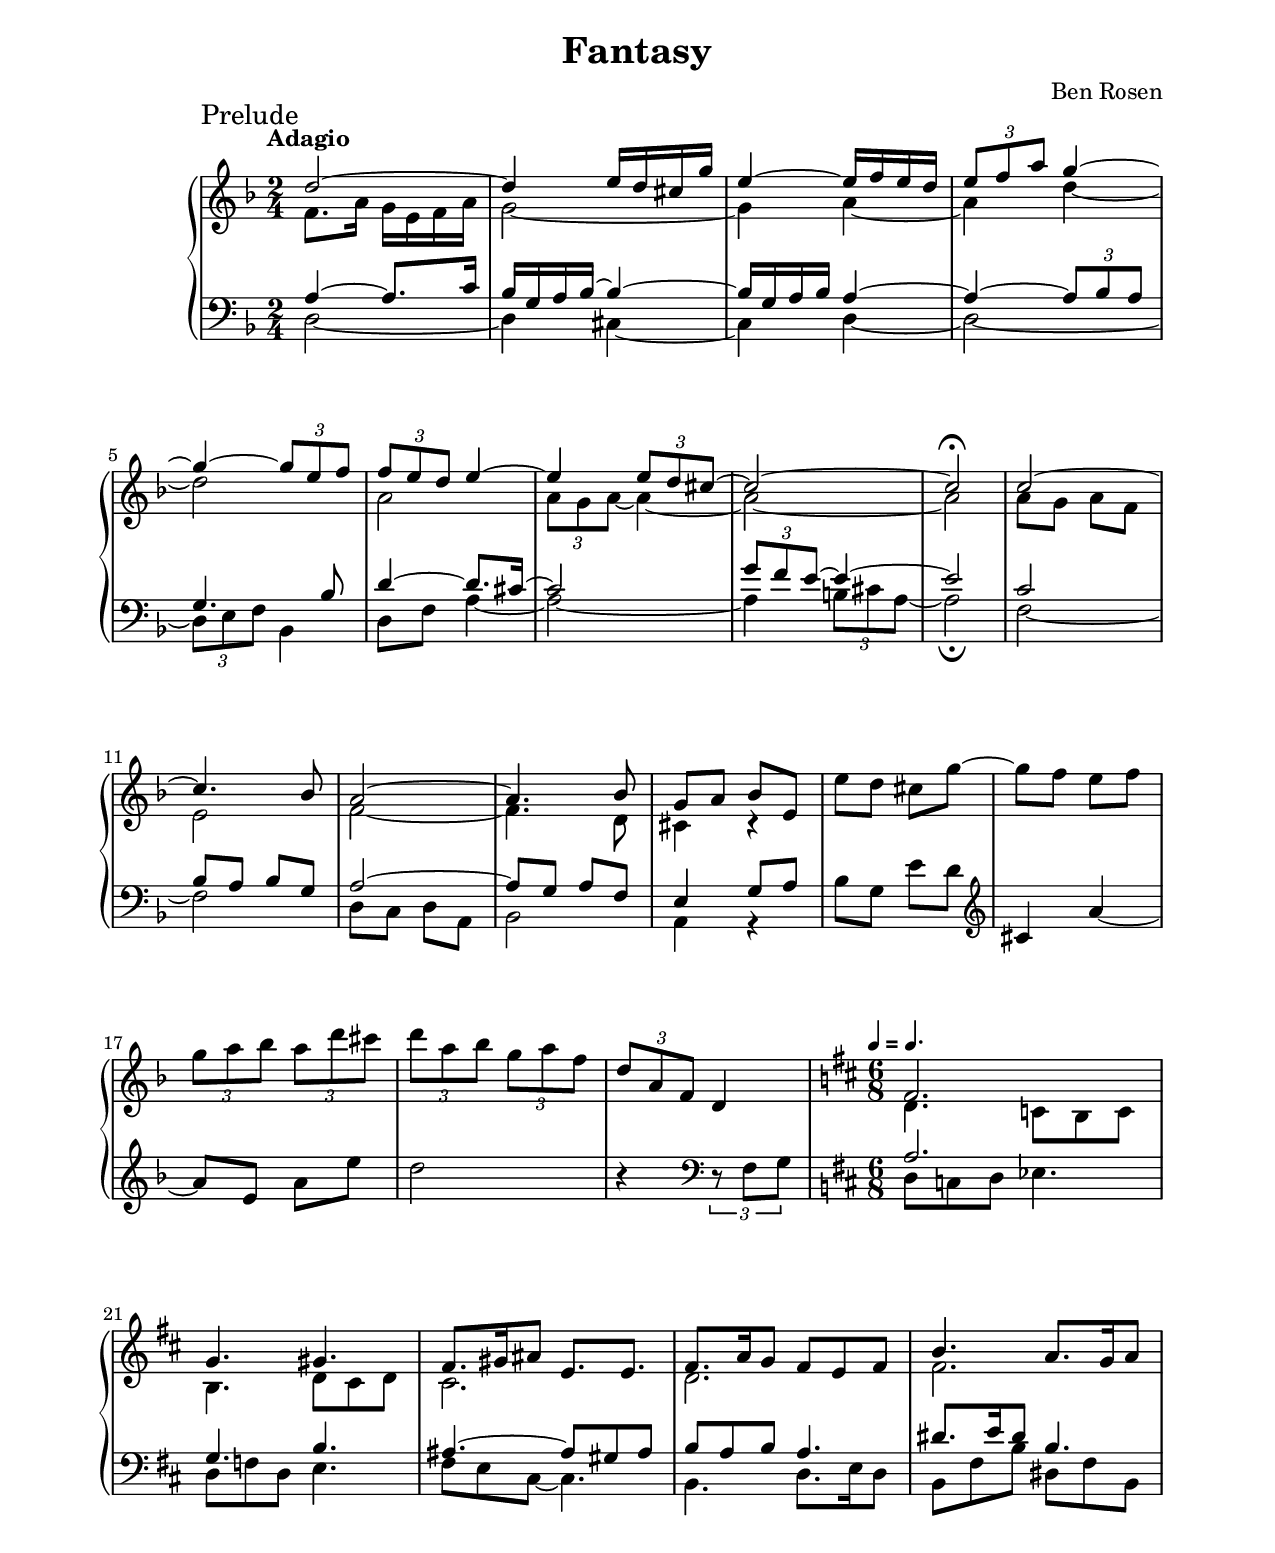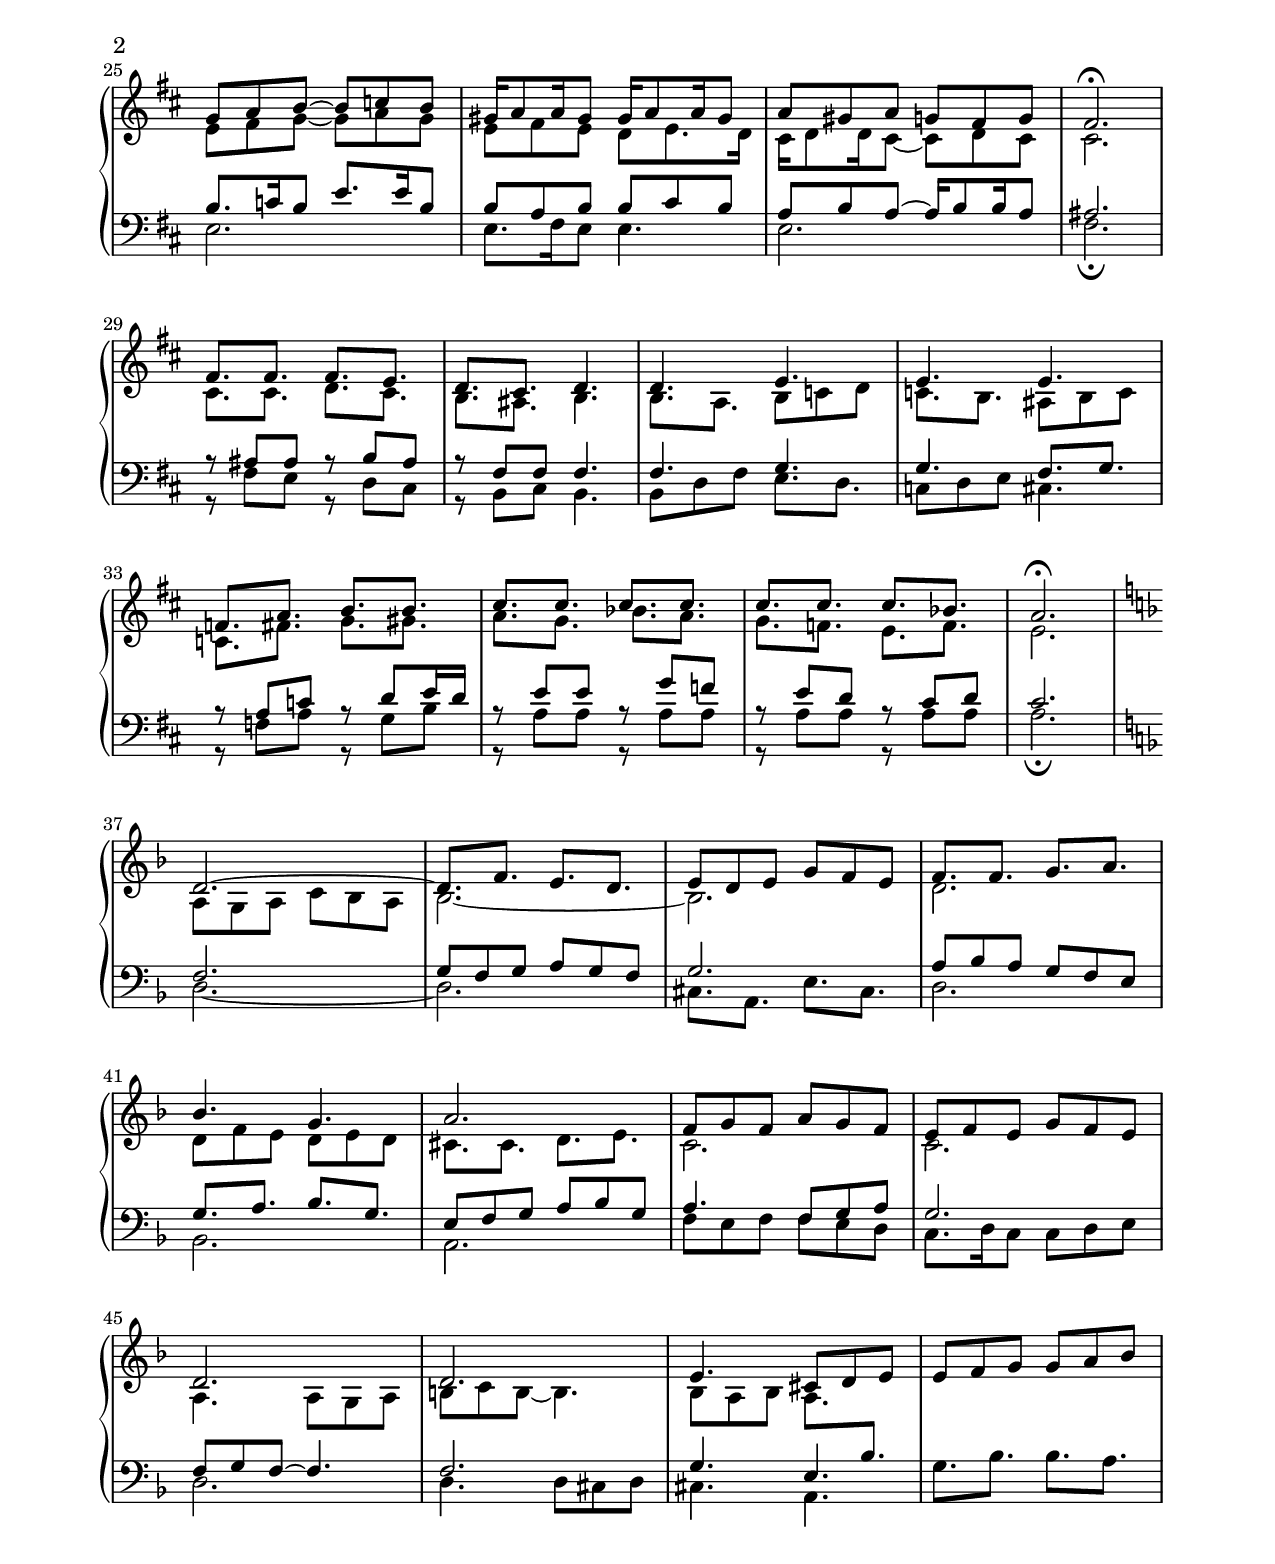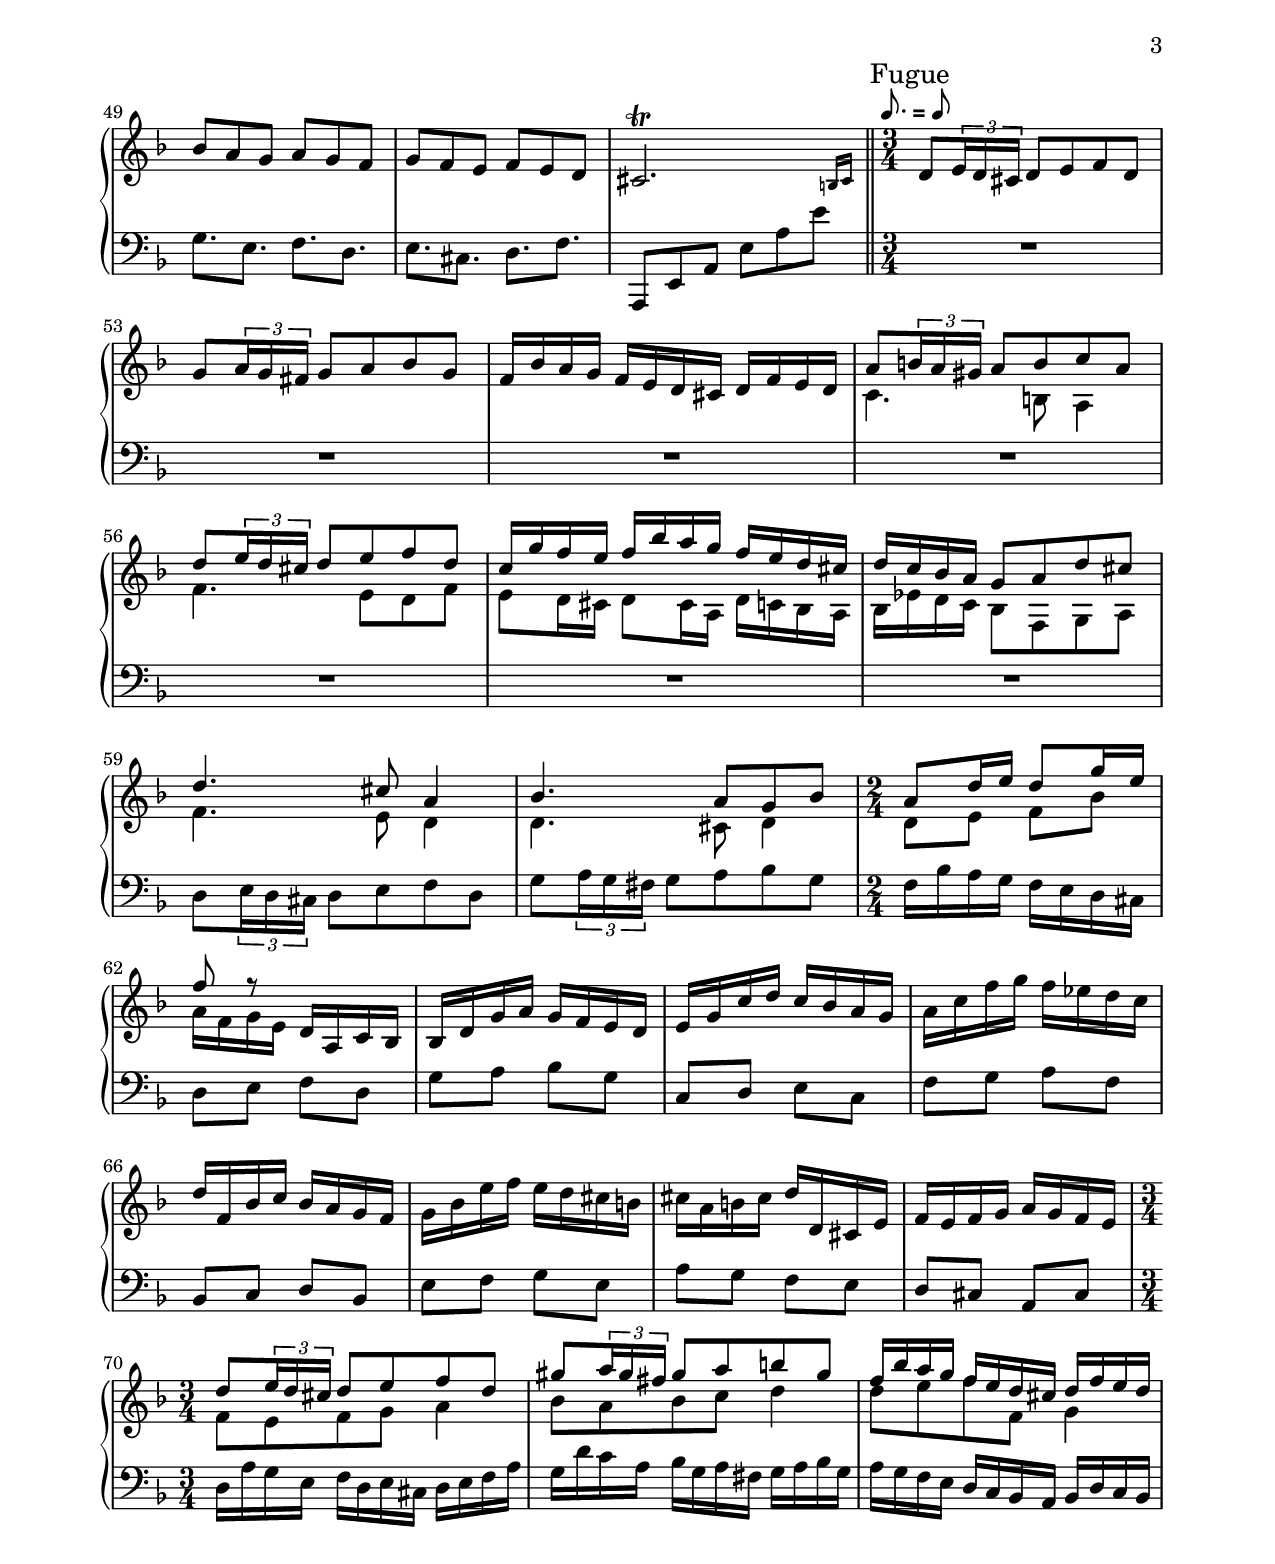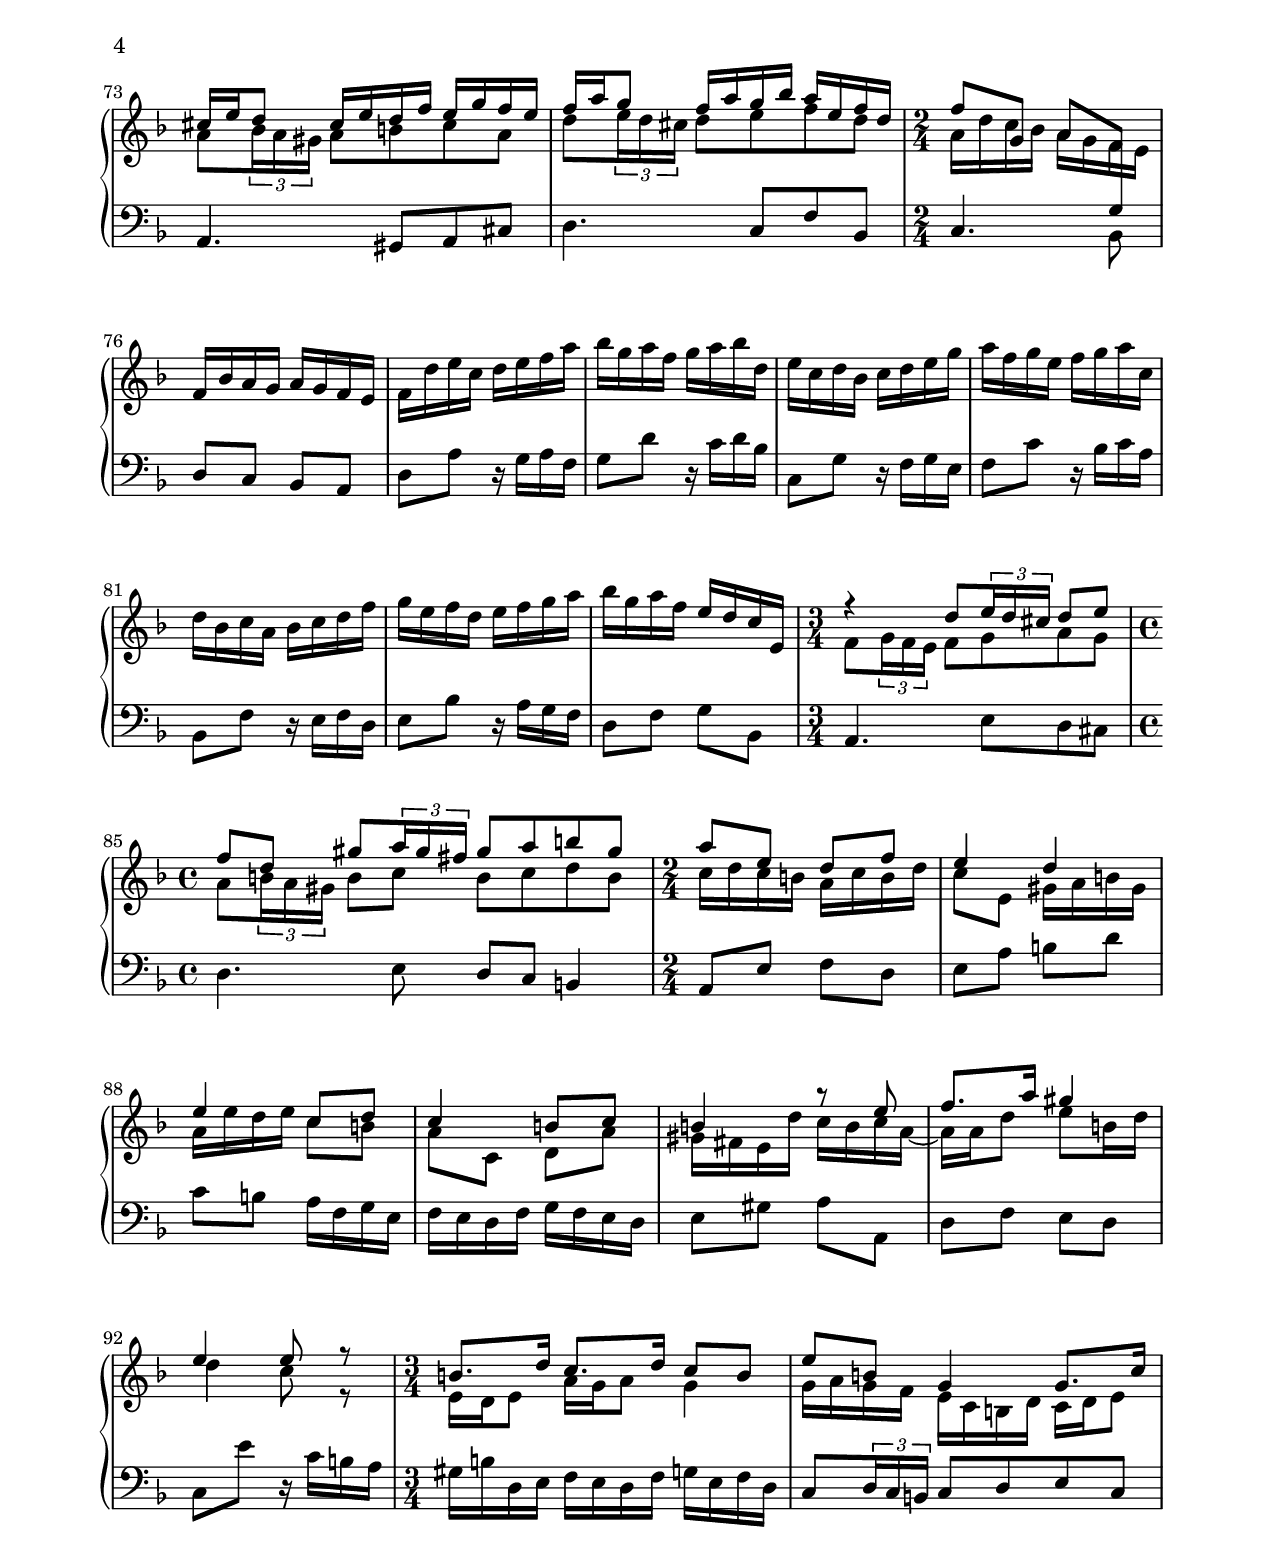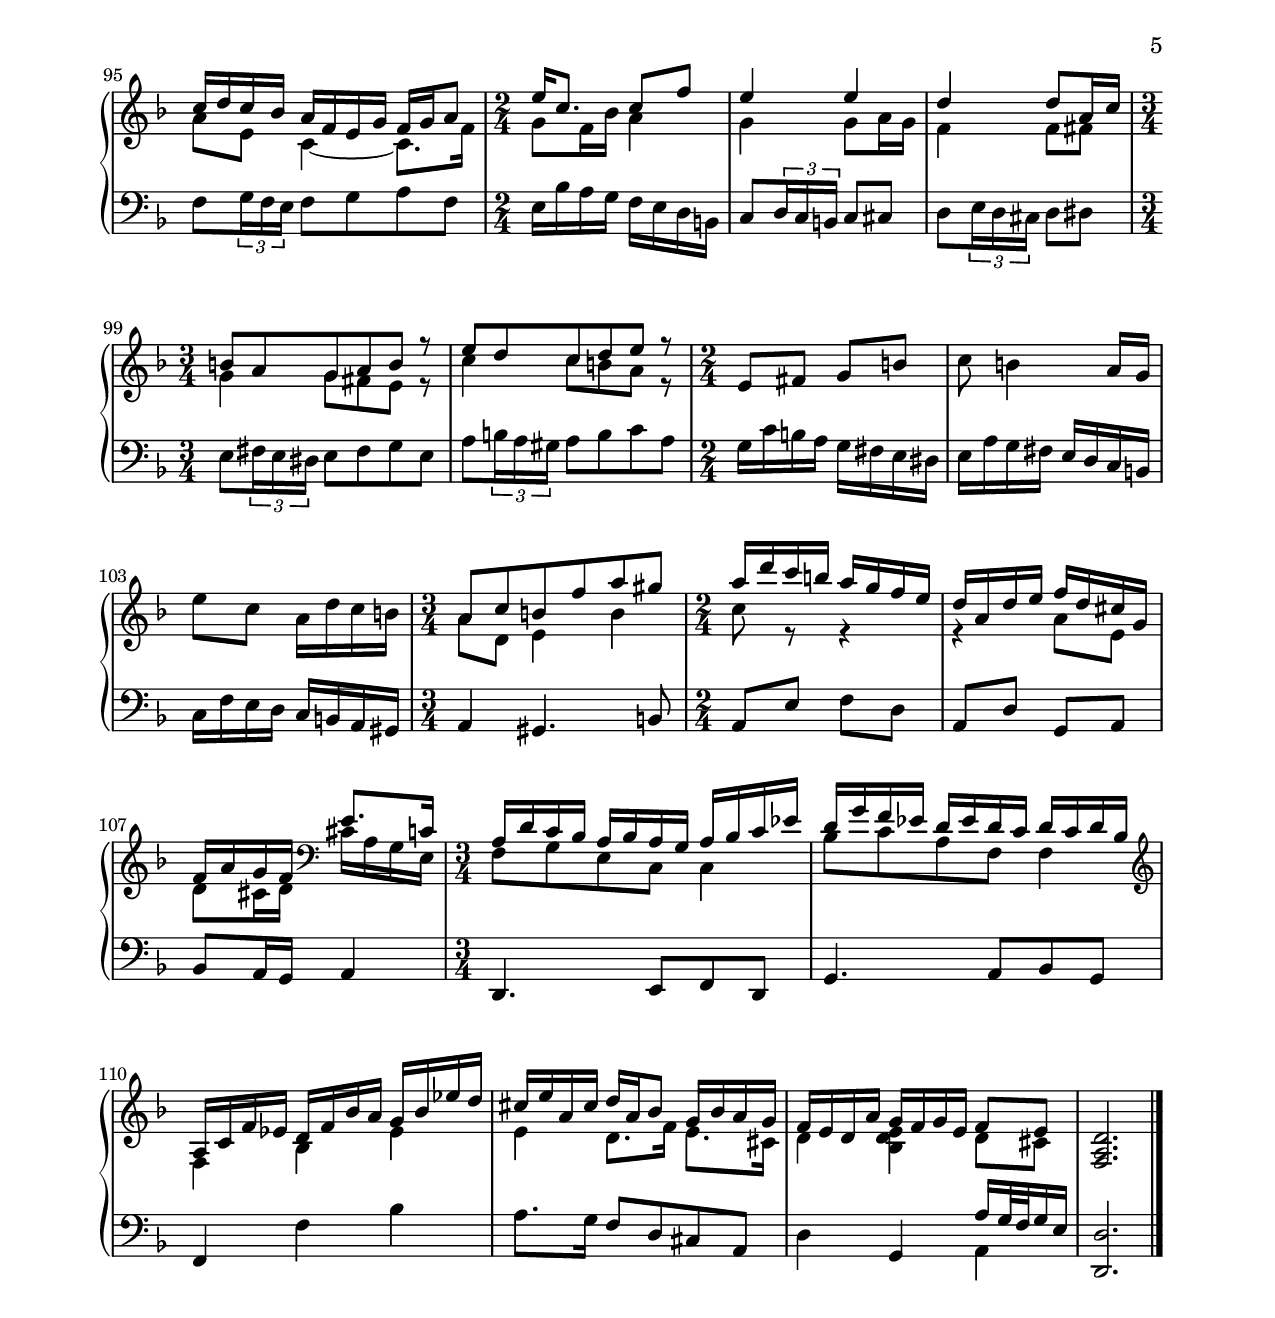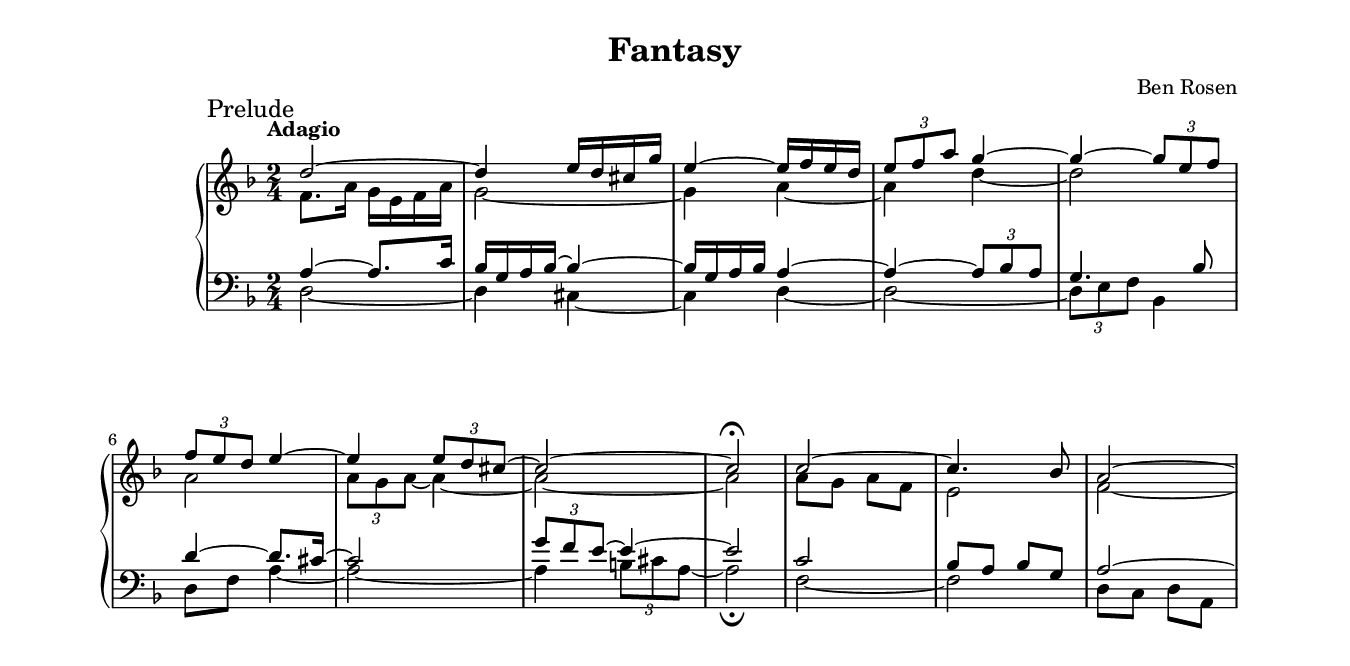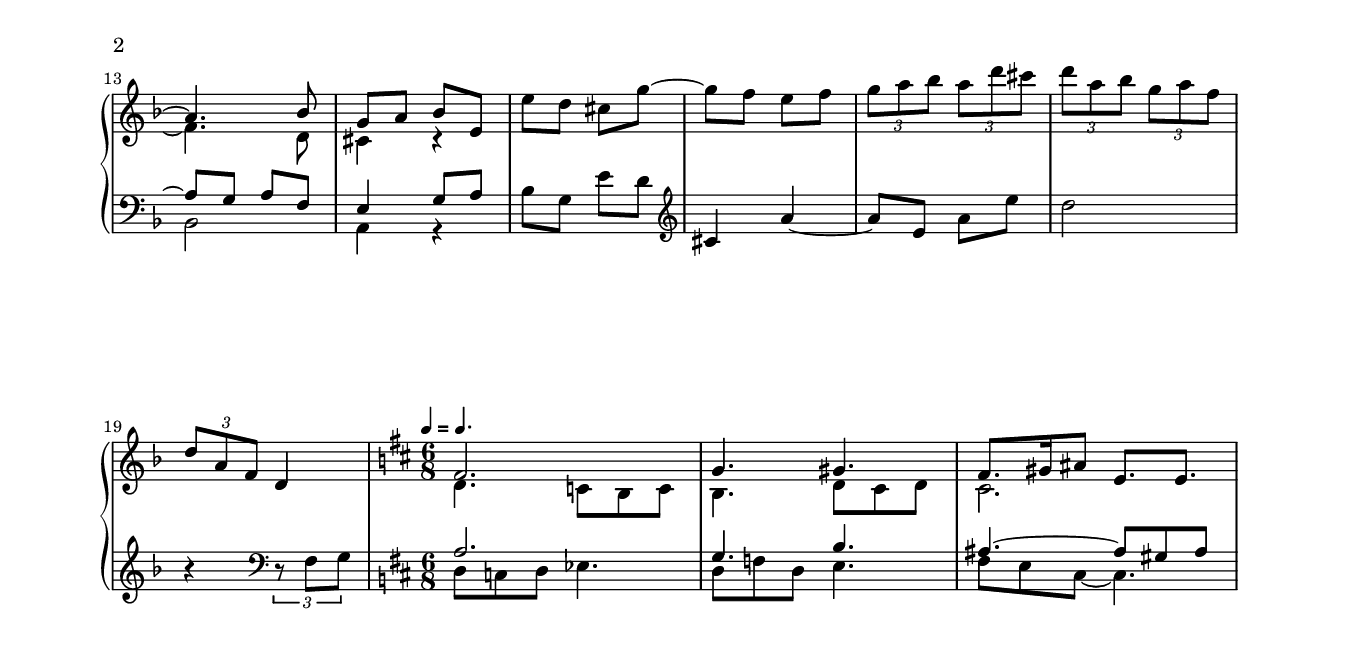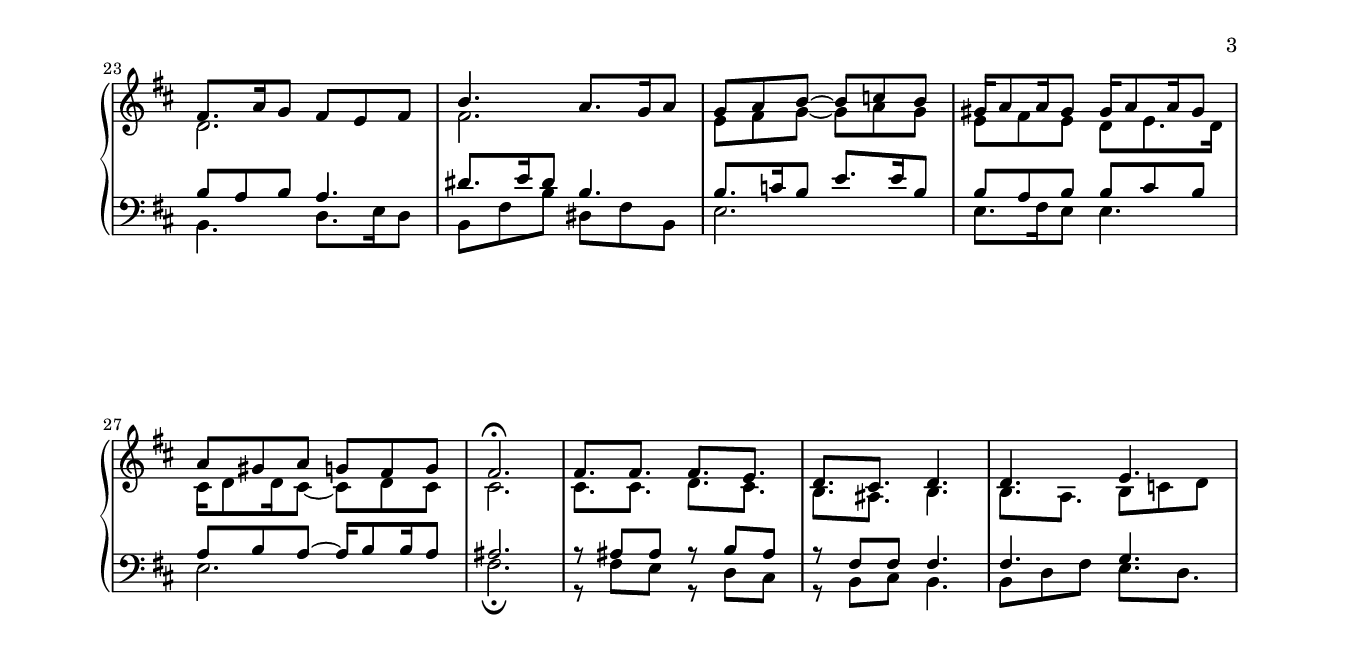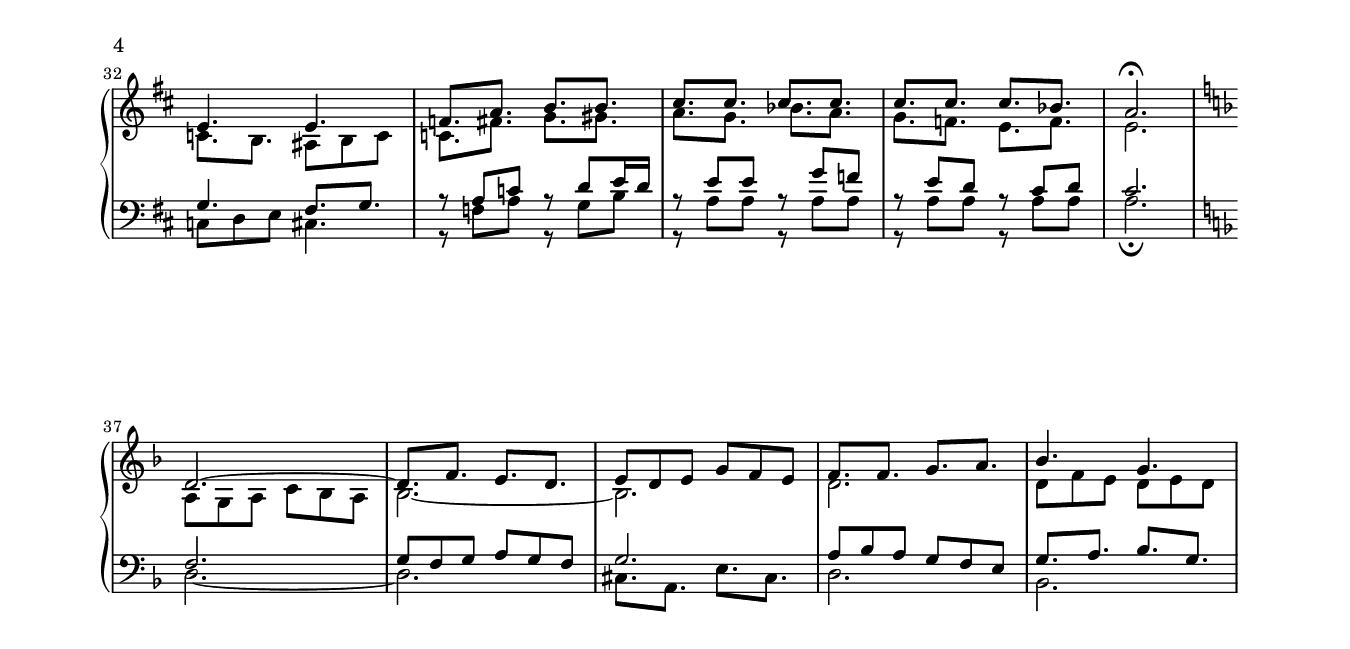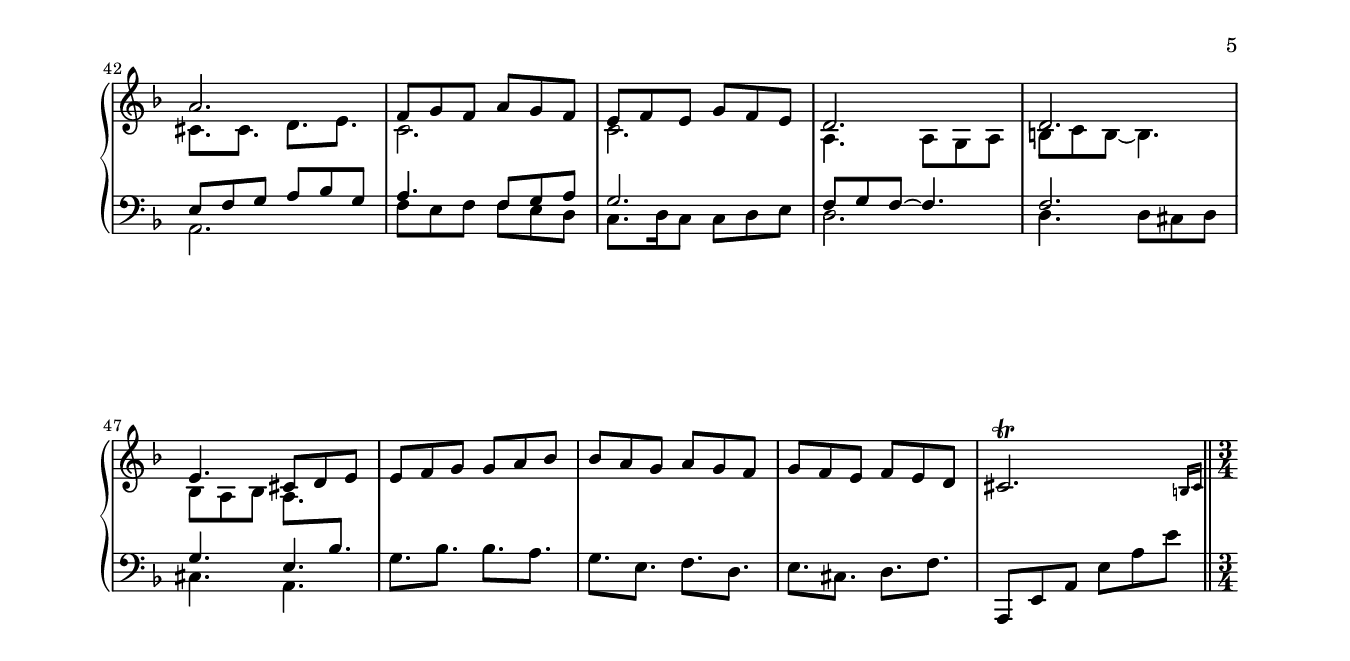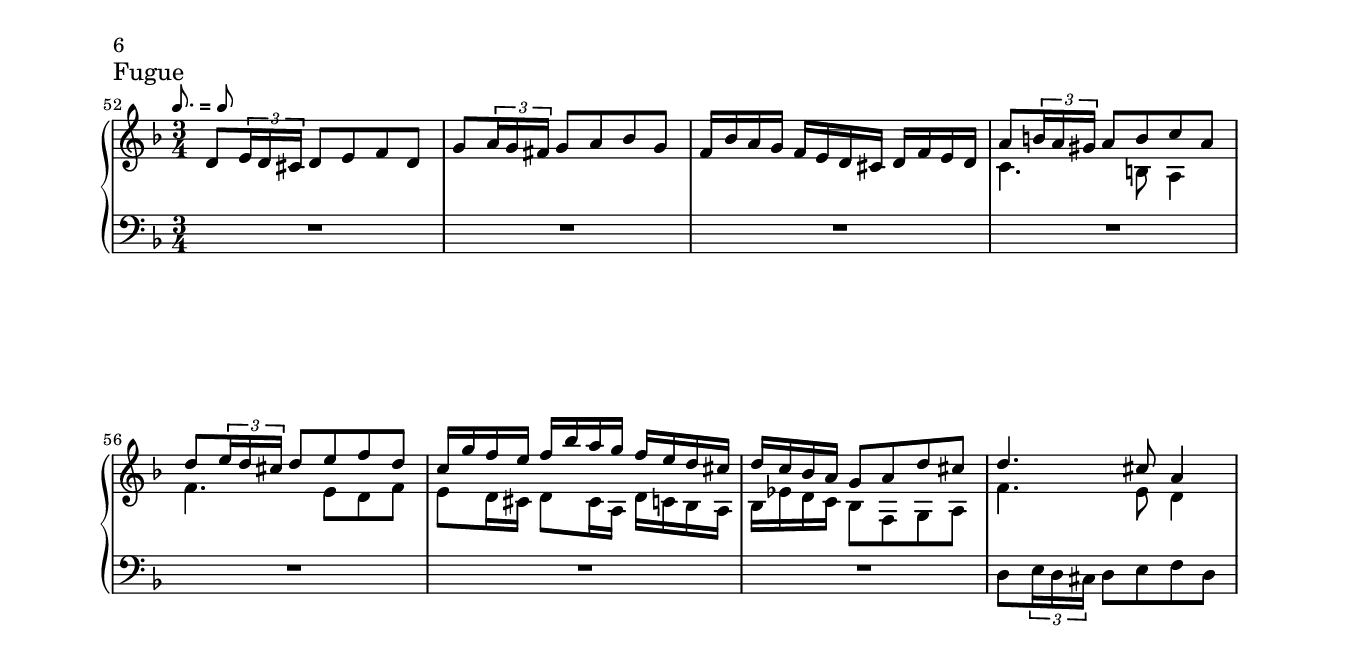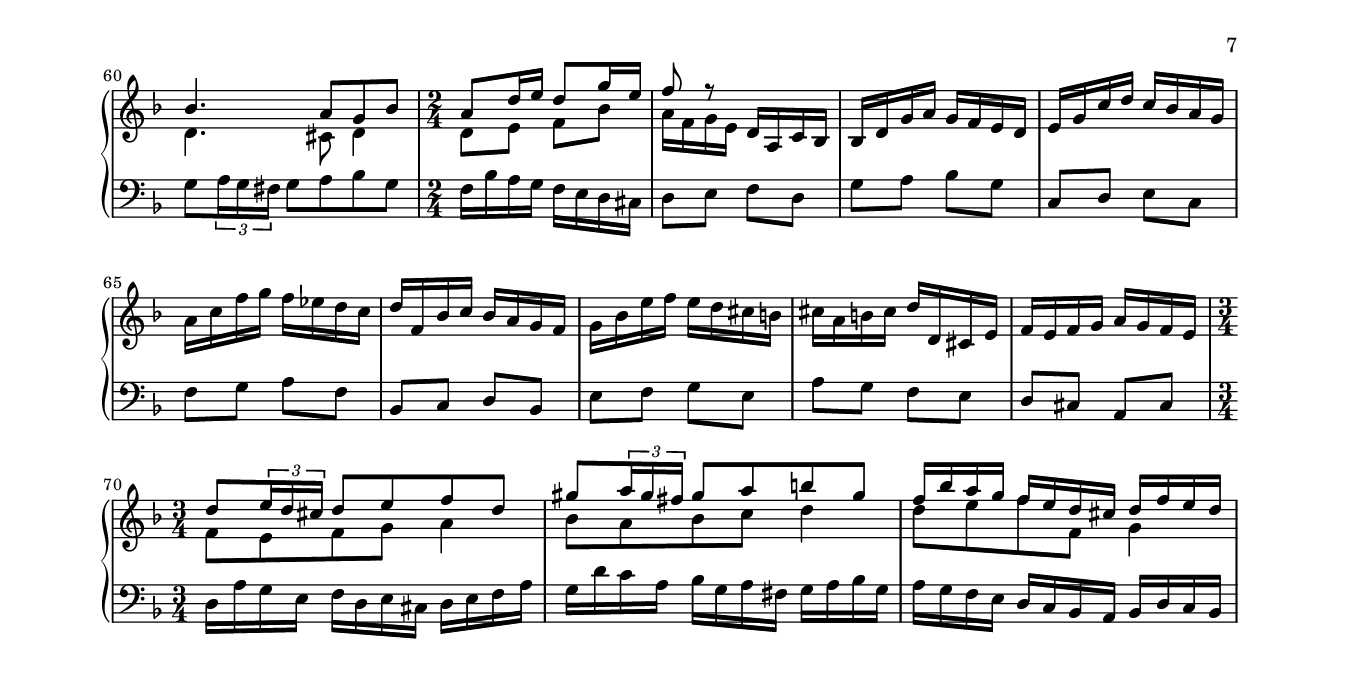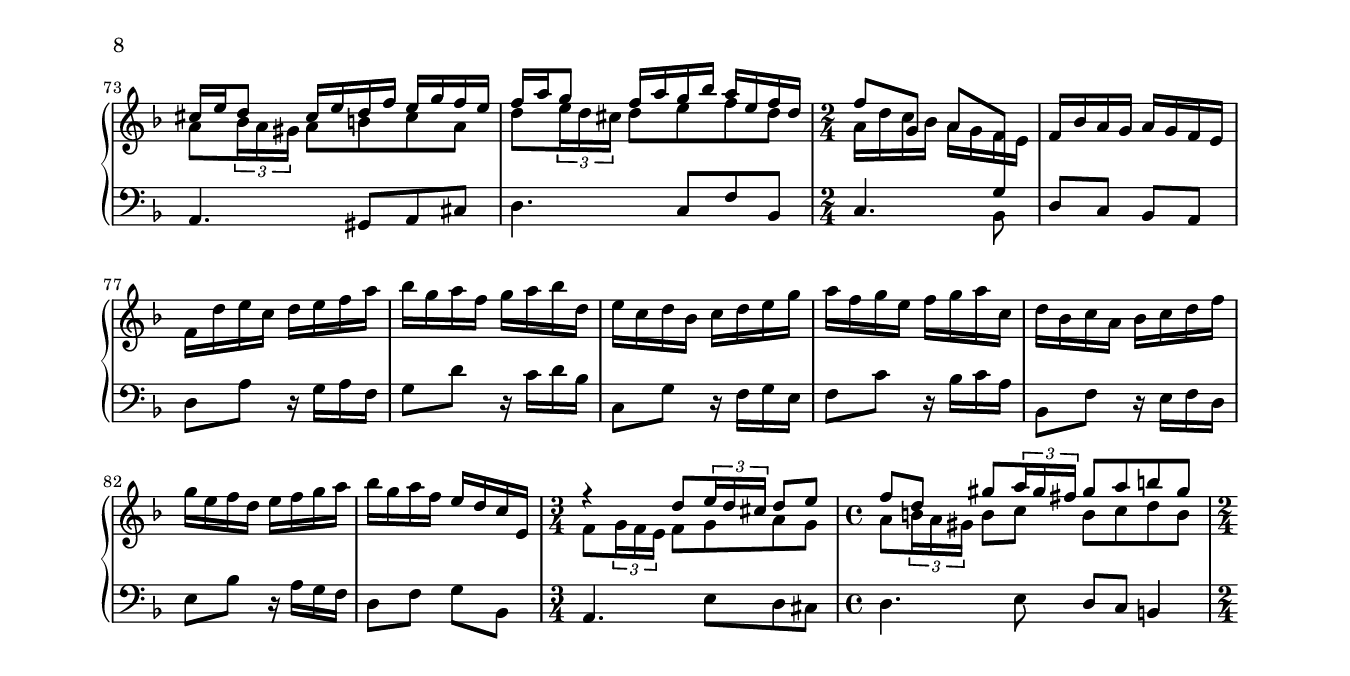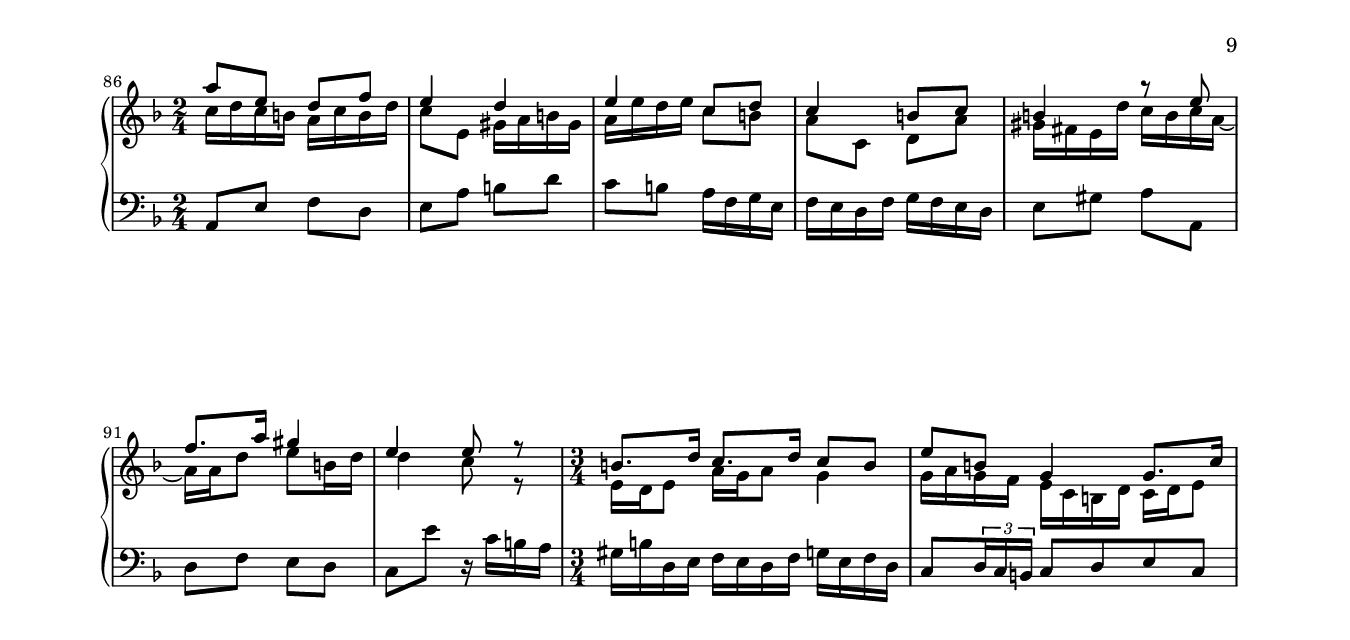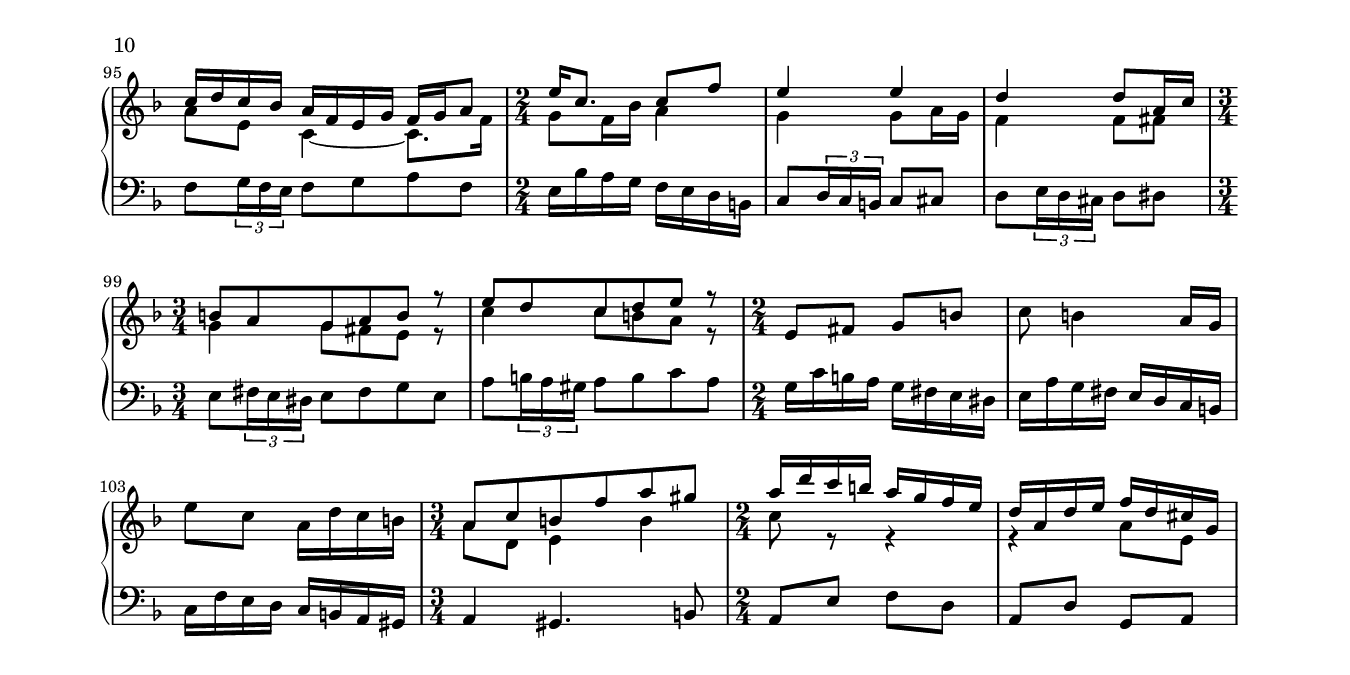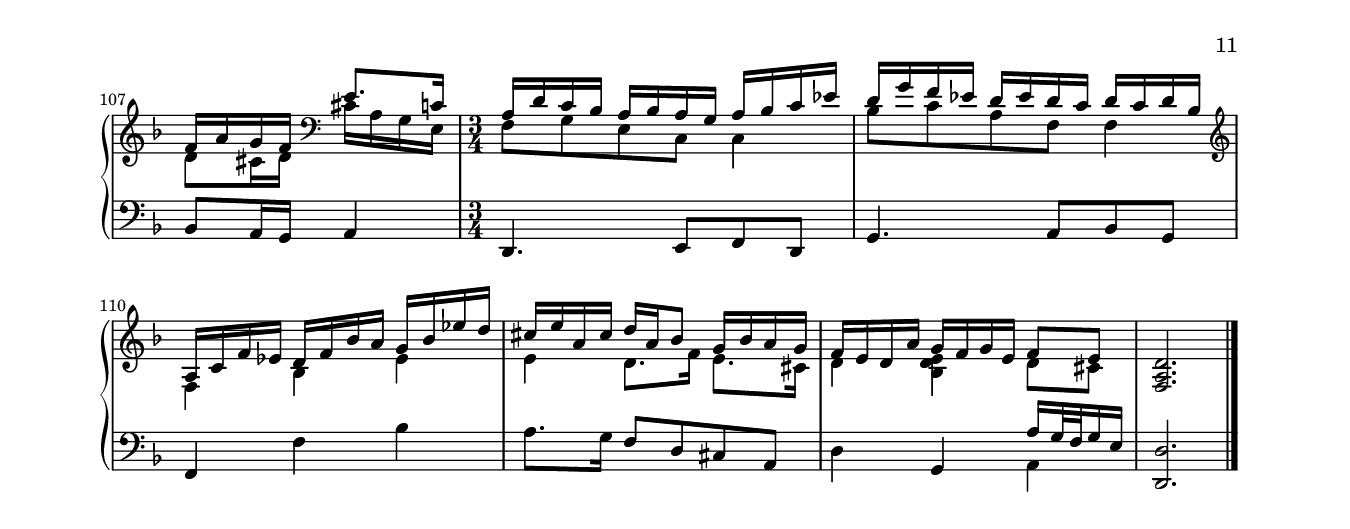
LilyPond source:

\version "2.24.0"

\include "settings.ily"

\header {
  title = "Fantasy"
  composer = "Ben Rosen"
}

key_and_time_prelude_one = {
  \tempo "Adagio"
  \key d \minor
  \time 2/4
}

key_and_time_prelude_two = {
  \tempo \markup { \rhythm  { c4 } = \rhythm { c4. } }
  \key b \minor
  \time 6/8
}

key_and_time_fugue = {
  \tempo \markup { \rhythm  { c8. } = \rhythm { c8 } }
  \time 3/4
}

prelude = {
  \section
  \sectionLabel "Prelude"
  \key_and_time_prelude_one
}

fugue = {
  \section
  \sectionLabel "Fugue"
  \key_and_time_fugue
}

upper_voices_prelude_one = {
  << {

    \relative d'' {
      | d2 ~
      | d4 e16 d cs g'
      | e4 ~ e16 f e d
      | \tuplet 3/2 { e8 f a } g4 ~
      | g4 ~ \tuplet 3/2 { g8 e f }
      | \tuplet 3/2 { f8 e d } e4 ~
      | e4 \tuplet 3/2 { e8 d cs ~ }
      | cs2 ~
      | cs2 -\fermata

      | c2 ~
      | c4. bf8
      | a2 ~
      | a4. bf8
      | g8 a bf e,
    }

  } \\ {

    \relative f' {
      | f8. a16 g e f a
      | g2 ~
      | g4 a ~
      | a d ~
      | d2
      | a2
      | \tuplet 3/2 { a8 g a ~ } a4 ~
      | a2 ~
      | a2

      | a8 g a f
      | e2
      | f2 ~
      | f4. d8
      | cs4 r
    }

  } >>
}

upper_voices_prelude_two = {
  << {

    \relative fs' {
      | fs2.
      | g4. gs
      | fs8. gs16 as8 e8. e
      | fs8. a16 g8 fs e fs
      | b4. a8. g16 a8
      | g8 a b ~ b c b
      | gs16 a8 a16 gs8 gs16 a8 a16 gs8
      | a8 gs a g fs g
      | fs2. -\fermata

      | fs8. fs fs e
      | d8. cs d4.
      | d4. e
      | e4. e
      | f8. a b b
      | cs8. cs cs cs
      | cs8. cs cs bf
      | a2. - \fermata
    }

  }  \\ {

    \relative d' {
      | d4. c8 b c
      | b4. d8 cs d
      | cs2.
      | d2.
      | fs2.
      | e8 fs g ~ g a g
      | e8 fs e d e8. d16
      | cs16 d8 d16 cs8 ~ cs d cs
      | cs2.

      | cs8. cs d cs
      | b8. as b4.
      | b8. a b8 c d
      | c8. b as8 b c
      | c8. fs g gs
      | a8. g bf a
      | g8. f e f
      | e2.
    }

  } >>
}

upper_voices_prelude_three = {
  << {

    \relative d {
      | d'2. ~
      | d8. f e8. d
      | e8 d e g f e
      | f8. f  g8. a
      | bf4. g
      | a2.
      | f8 g f a g f
      | e8 f e g f e
      | d2.
      | d2.
      | e4. cs8 d e
      | e8 f g g a bf
      | bf8 a g a g f
      | g8 f e f e d
      | \afterGrace 15/16 cs2. \trill { b16 cs }
    }

  } \\ {

    \relative a {
      | a8 g a c bf a
      | bf2. ~
      | bf2.
      | d2.
      | d8 f e d e d
      | cs8. cs d e
      | c2.
      | c2.
      | a4. a8 g a
      | b8 c b ~ b4.
      | bf8 a bf a8.
      \change Staff = "lower"
      \stemUp bf
    }

  } >>
}

upper_voices_fugue_one = {
  << {

    \relative a' {
      | a8 \tuplet 3/2 { b16 a gs } a8 b c a
      | d8 \tuplet 3/2 { e16 d cs } d8 e f d
      | c16 g' f e f bf a g f e d cs
      | d16 c bf a g8 a d cs
      | d4. cs8 a4
      | bf4. a8 g bf

      \time 2/4

      | a8 d16 e d8 g16 e
      | f8 r
    }

  } \\ {

    \relative c' {
      | c4. b8 a4
      | f'4. e8 d f
      | e8 d16 cs d8 cs16 a d c bf a
      | bf16 ef d c bf8 f g a
      | f'4. e8 d4
      | d4. cs8 d4

      \time 2/4

      | d8 e f bf
      | a16 f g e
    }

  } >>
}

upper_voices_fugue_two = {
  << {

    \relative d'' {
      | d8 \tuplet 3/2 { e16 d cs } d8 e f d
      | gs8 \tuplet 3/2 { a16 gs fs } gs8 a b gs
      | f16 bf a g f e d cs d f e d
      | cs16 e d8 cs16 e d f e g f e
      | f16 a g8 f16 a g bf a e f d

      \time 2/4

      | f8 g, a
      \change Staff = "lower"
      g,
    }

  } \\ {

    \relative f' {
      | f8 e f g a4
      | bf8 a bf c d4
      | d8 e f f, g4
      | a8 \tuplet 3/2 { bf16 a gs } a8 b cs a
      | d8 \tuplet 3/2 { e16 d cs } d8 e f d

      \time 2/4

      | a16 d c bf a g f e
    }

  } >>
}

upper_voices_fugue_three = {
  << {

    \relative d'' {
      | r4 d8 \tuplet 3/2 { e16 d cs } d8 e

      \time 4/4

      | f8 d gs \tuplet 3/2 { a16 gs fs } gs8 a b gs

      \time 2/4

      | a8 e d f
      | e4 d
      | e4 c8 d
      | c4 b8 c
      | b4 r8 e
      | f8. a16 gs4
      | e4 e8 r

      \time 3/4

      | b8. d16 c8. d16 c8 b
      | e b g4 g8. c16
      | c16 d c bf a f e g f g a8

      \time 2/4

      | e'16 c8. c8 f
      | e4 e
      | d4 d8 a16 c

      \time 3/4

      | b8 a g a b r
      | e d c d e r
    }

  } \\ {

    \relative f' {
      | f8 \tuplet 3/2 { g16 f e } f8 g a g

      \time 4/4

      | a8 \tuplet 3/2 { b16 a gs } b8 c b8 c d b

      \time 2/4

      | c16 d c b a c b d
      | c8 e, gs16 a b gs
      | a16 e' d e c8 b
      | a8 c, d a'
      | gs16 fs e d' c b c a ~
      | a16 a d8 e b16 d
      | d4 c8 r

      \time 3/4

      | e,16 d e8 a16 g a8 g4
      | g16 a g f e c b d c d e8
      | a8 e c4 ~ c8. f16

      \time 2/4

      | g8 f16 bf a4
      | g4 g8 a16 g
      | f4 f8 fs

      \time 3/4

      | g4 g8 fs e r
      | c'4 c8 b a r
    }

  } >>
}

upper_voices_fugue_four = {
  << {

    \relative a' {
      | a8 c b f' a gs

      \time 2/4

      | a16 d c b a g f e
      | d16 a d e f d cs g
      | f16 a g f
        \clef "bass"
        e8. c16

      \time 3/4

      | a16 d c bf a bf a g a bf c ef
      | d16 g f ef d ef d c d c d bf


      \clef "treble"

      | a16 c f ef d f bf a g bf ef d
      | cs16 e a, cs d a bf8 g16 bf a g
      | f16 e d a' g f g e f8 e
    }

  } \\ {

    \relative a' {
      | a8 d, e4 b'

      \time 2/4

      | c8 r r4
      | r4 a8 e
      | d8 cs16 d
        \clef "bass"
        cs a g e
      | f8 g e c c4
      | bf'8 c a f f4

      \clef "treble"

      | f4 bf ef
      | e4 d8. f16 e8. cs16
      | d4 <bf d e> d8 cs
    }

  } >>
}

upper_staff = \relative e'' {
  \prelude

  \upper_voices_prelude_one

  | e8 d cs g' ~
  | g8 f e f \tuplet 3/2 { g8 a bf } \tuplet 3/2 { a8 d cs }
  | \tuplet 3/2 { d8 a bf } \tuplet 3/2 { g8 a f }
  | \tuplet 3/2 { d8 a f } d4

  \key_and_time_prelude_two

  \upper_voices_prelude_two

  \key d \minor

  \upper_voices_prelude_three

  \fugue

  | d8 \tuplet 3/2 { e16 d cs } d8 e f d
  | g8 \tuplet 3/2 { a16 g fs } g8 a bf g
  | f16 bf a g f e d cs d f e d

  \upper_voices_fugue_one

  d16 a c bf
  | bf16 d g a g f e d
  | e g c d c bf a g
  | a c f g f ef d c
  | d f, bf c bf a g f
  | g bf e f e d cs b
  | cs a b cs d d, cs e
  | f e f g a g f e

  \upper_voices_fugue_two

  | f16 bf a g a g f e
  | f16 d' e c d e f a
  | bf16 g a f g a bf d,
  | e16 c d bf c d e g
  | a16 f g e f g a c,
  | d16 bf c a bf c d f
  | g16 e f d e f g a
  | bf g a f e d c e,

  \upper_voices_fugue_three

  \time 2/4

  | e8 fs g b
  | c b4 a16 g
  | e'8 c a16 d c b

  \time 3/4

  \upper_voices_fugue_four

  <f, a d>2.

  \bar "|."
}

lower_voices_prelude_one = {
  << {

    \relative a {
      | a4 ~ a8. c16
      | bf16 g a bf ~ bf4 ~
      | bf16 g a bf a4 ~
      | a4 ~ \tuplet 3/2 { a8 bf a }
      | g4. bf8
      | d4 ~ d8. cs16 ~
      | cs2
      | \tuplet 3/2 { g'8 f e ~ } e4 ~
      | e2

      | c2
      | bf8 a bf g
      | a2 ~
      | a8 g8 a8 f8
      | e4 g8 a
    }

  } \\ {

    \relative d {
      | d2 ~
      | d4 cs ~
      | cs4 d ~
      | d2 ~
      | \tuplet 3/2 { d8 e f } bf,4
      | d8 f a4 ~
      | a2 ~
      | a4 \tuplet 3/2 { b8 cs a ~ }
      | a2 -\fermata

      | f2 ~
      | f2
      | d8 c d a
      | bf2
      | a4 r
    }

  } >>
}

lower_voices_prelude_two = {
  << {

    \relative a {
      | a2.
      | g4. b
      | as4. ~ as8 gs as
      | b8 a8 b8 a4.
      | ds8. e16 ds8 b4.
      | b8. c16 b8 e8. e16 b8
      | b8 a8 b8 b8 cs8 b8
      | a8 b8 a8 ~ a16 b8 b16 a8
      | as2.

      | r8 as8 as8 r8 b8 as8
      | r8 fs8 fs8 fs4.
      | fs4. g4.
      | g4. fs8. g
      | r8 a8 c8 r8 d8 e16 d16
      | r8 e8 e8 r8 g8 f8
      | r8 e8 d8 r8 cs8 d8
      | cs2. 
    }

  } \\ {

    \relative d {
      | d8 c d ef4.
      | d8 f d e4.
      | fs8 e cs ~ cs4.
      | b4. d8. e16 d8
      | b8 fs' b ds, fs b,
      | e2.
      | e8. fs16 e8 e4.
      | e2.
      | fs2. -\fermata

      | r8 fs e r d cs
      | r8 b cs b4.
      | b8 d fs e8. d
      | c8 d e cs4.
      | r8 f a r g b
      | r8 a a r a a
      | r8 a a r a a
      | a2. -\fermata
    }

  } >>
}

lower_voices_prelude_three = {
  << {

    \relative f {
      | f2.
      | g8 f g a g f
      | g2.
      | a8 bf a g f e
      | g8. a bf8. g
      | e8 f g a bf g
      | a4. f8 g a
      | g2.
      | f8 g f ~ f4.
      | f2.
      | g4. e4.
    }

  } \\ {

    \relative d {
      | d2. ~
      | d2.
      | cs8. a e' cs
      | d2.
      | bf2.
      | a2.
      | f'8 e f f e d
      | c8. d16 c8 c d e
      | d2.
      | d4. d8 cs d
      | cs4. a
    }

  } >>
}

lower_staff = \relative b {
  \clef "bass"

  \prelude

  \lower_voices_prelude_one

  | bf8 g e' d

  \clef "treble"

  | cs4 a' ~
  | a8 e a e'
  | d2

  | r4
  \clef "bass"
  \tuplet 3/2 { r8 f,, g }

  \key_and_time_prelude_two

  \lower_voices_prelude_two

  \key d \minor

  \lower_voices_prelude_three

  | g8. bf bf a
  | g8. e f d
  | e8. cs d f
  | a,,8 e' a e' a e'

  \fugue

  | R2. * 7

  | d,8 \tuplet 3/2 { e16 d cs } d8 e f d
  | g8 \tuplet 3/2 { a16 g fs } g8 a bf g

  \time 2/4

  | f16 bf a g f e d cs
  | d8 e f d
  | g8 a bf g
  | c,8 d e c
  | f8 g a f
  | bf,8 c d bf
  | e8 f g e
  | a8 g f e
  | d8 cs a cs

  \time 3/4

  | d16 a' g e f d e cs d e f a
  | g16 d' c a bf g a fs g a bf g
  | a16 g f e d c bf a bf d c bf
  | a4. gs8 a cs
  | d4. c8 f bf,

  \time 2/4

  | c4. \stemDown bf8 \stemNeutral
  | d8 c bf a
  | d8 a' r16 g a f
  | g8 d' r16 c d bf
  | c,8 g' r16 f g e
  | f8 c' r16 bf c a
  | bf,8 f' r16 e f d
  | e8 bf' r16 a g f
  | d8 f g bf,

  \time 3/4

  | a4. e'8 d cs

  \time 4/4

  | d4. e8 d c b4

  \time 2/4

  | a8 e' f d
  | e8 a b d8
  | c8 b a16 f g e
  | f16 e d f g f e d
  | e8 gs a a,8
  | d8 f e d8
  | c8 e' r16 c b a

  \time 3/4

  | gs16 b d, e f e d f g e f d
  | c8 \tuplet 3/2 { d16 c b } c8 d e c
  | f8 \tuplet 3/2 { g16 f e } f8 g a f8

  \time 2/4

  | e16 bf' a g f e d b

  | c8 \tuplet 3/2 { d16 c b } c8 cs
  | d \tuplet 3/2 { e16 d cs } d8 ds

  \time 3/4

  | e8 \tuplet 3/2 { fs16 e ds } e8 fs g e8
  | a8 \tuplet 3/2 { b16 a gs } a8 b c a

  \time 2/4

  | g16 c b a g fs e ds e a g fs e d c b c f e d c b a gs

  \time 3/4

  | a4 gs4. b8

  \time 2/4

  | a8 e' f d
  | a8 d g, a
  | bf8 a16 g a4

  \time 3/4

  | d,4. e8 f d
  | g4. a8 bf g
  | f4 f'4 bf4
  | a8. g16 f8 d cs a
  | d4 g, << { a'16 g32 f g16 e } \\ a,4 >>
  | <d, d'>2.

  \bar "|."
}

music = \score {
  \new PianoStaff {
    <<
      \new Staff = "upper" \upper_staff
      \new Staff = "lower" \lower_staff
    >>
  }
}

\book {
  \music
}

#(set-global-staff-size 18)
\book {
  \bookOutputSuffix "video"
  \paper_block "video-slide"
  \music
}
